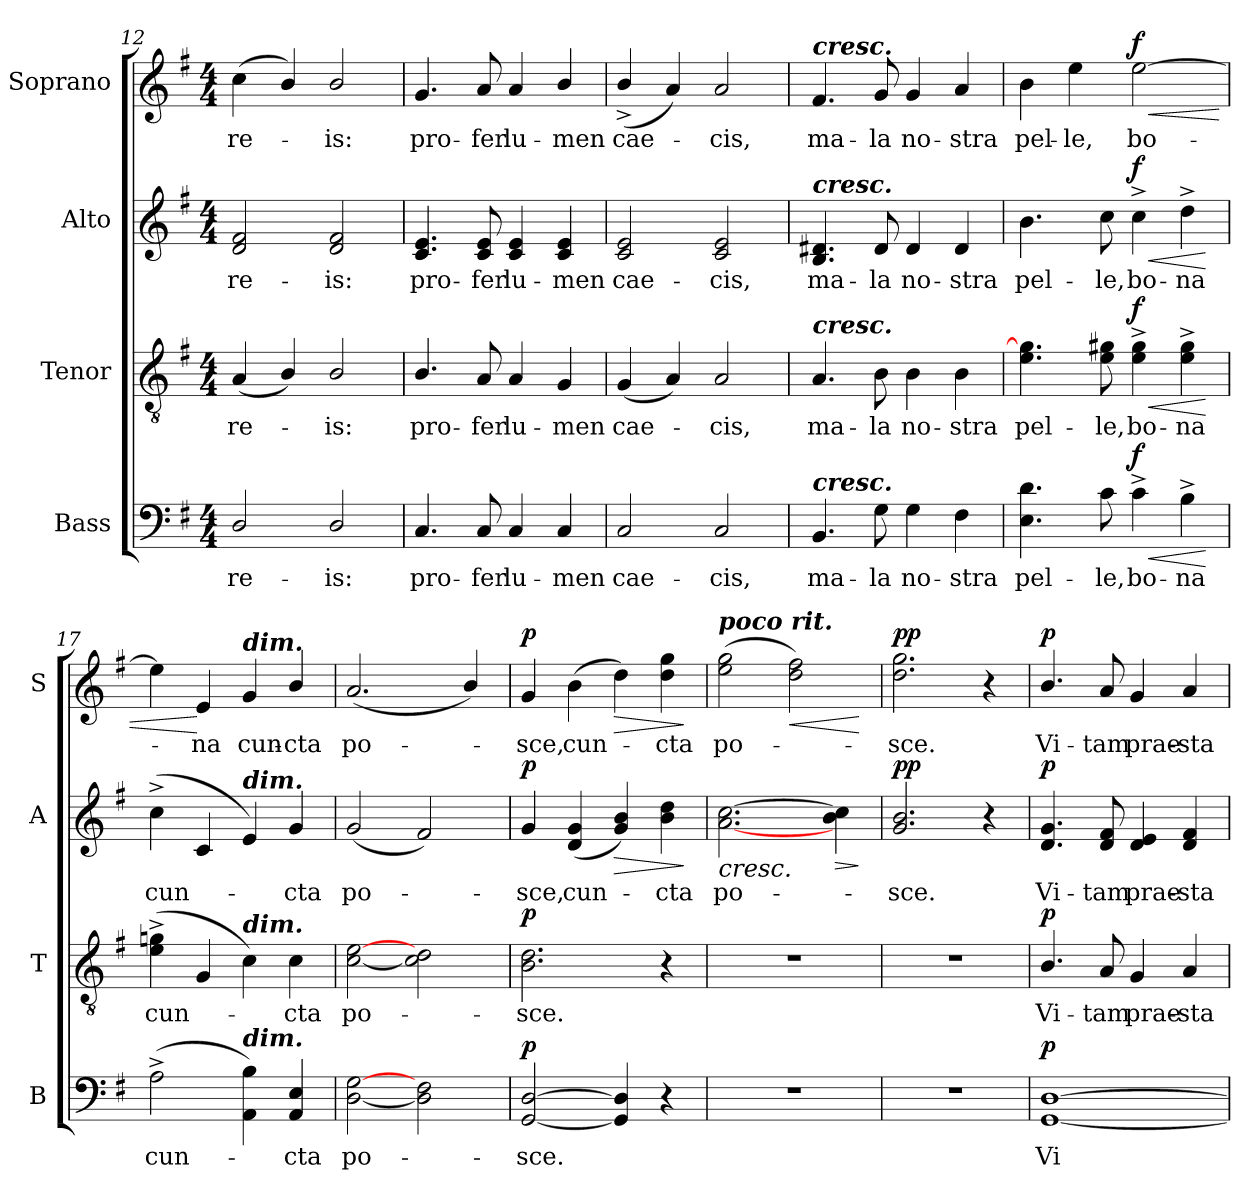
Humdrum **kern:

**kern	**text	**dynam	**kern	**text	**dynam	**kern	**text	**dynam	**kern	**text	**dynam
*part4	*part4	*part4	*part3	*part3	*part3	*part2	*part2	*part2	*part1	*part1	*part1
*staff4	*staff4	*staff4	*staff3	*staff3	*staff3	*staff2	*staff2	*staff2	*staff1	*staff1	*staff1
*I"Bass	*	*	*I"Tenor	*	*	*I"Alto	*	*	*I"Soprano	*	*
*I'B	*	*	*I'T	*	*	*I'A	*	*	*I'S	*	*
*clefF4	*	*	*clefGv2	*	*	*clefG2	*	*	*clefG2	*	*
*k[f#]	*	*	*k[f#]	*	*	*k[f#]	*	*	*k[f#]	*	*
*G:	*	*	*G:	*	*	*G:	*	*	*G:	*	*
*M4/4	*	*	*M4/4	*	*	*M4/4	*	*	*M4/4	*	*
=12	=12	=12	=12	=12	=12	=12	=12	=12	=12	=12	=12
!	!LO:LY:b	!	!	!LO:LY:b	!	!	!LO:LY:b	!	!	!LO:LY:b	!
2D/	re-	.	(<4A/	re-	.	2d/ 2f#/	re-	.	(<4cc\	re-	.
.	.	.	4B/)	.	.	.	.	.	4b/)	.	.
!	!LO:LY:b	!	!	!LO:LY:b	!	!	!LO:LY:b	!	!	!LO:LY:b	!
2D/	-is:	.	2B/	is:	.	2d/ 2f#/	-is:	.	2b/	is:	.
=13	=13	=13	=13	=13	=13	=13	=13	=13	=13	=13	=13
!	!LO:LY:b	!	!	!LO:LY:b	!	!	!LO:LY:b	!	!	!LO:LY:b	!
4.C/	pro-	.	4.B/	pro-	.	4.c/ 4.e/	pro-	.	4.g/	pro-	.
!	!LO:LY:b	!	!	!LO:LY:b	!	!	!LO:LY:b	!	!	!LO:LY:b	!
8C/	-fer	.	8A/	-fer	.	8c/ 8e/	-fer	.	8a/	-fer	.
!	!LO:LY:b	!	!	!LO:LY:b	!	!	!LO:LY:b	!	!	!LO:LY:b	!
4C/	lu-	.	4A/	lu-	.	4c/ 4e/	lu-	.	4a/	lu-	.
!	!LO:LY:b	!	!	!LO:LY:b	!	!	!LO:LY:b	!	!	!LO:LY:b	!
4C/	-men	.	4G/	-men	.	4c/ 4e/	-men	.	4b/	-men	.
=14	=14	=14	=14	=14	=14	=14	=14	=14	=14	=14	=14
!	!LO:LY:b	!	!	!LO:LY:b	!	!	!LO:LY:b	!	!	!LO:LY:b	!
2C/	cae-	.	(<4G/	cae-	.	2c/ 2e/	cae-	.	(<4b^/	cae-	.
.	.	.	4A/)	.	.	.	.	.	4a/)	.	.
!	!LO:LY:b	!	!	!LO:LY:b	!	!	!LO:LY:b	!	!	!LO:LY:b	!
2C/	-cis,	.	2A/	cis,	.	2c/ 2e/	-cis,	.	2a/	cis,	.
!!LO:PB:g=z
=15	=15	=15	=15	=15	=15	=15	=15	=15	=15	=15	=15
!	!	!	!	!	!	!	!	!	!LO:TX:a:Bi:t=cresc.	!	!
!	!	!	!	!	!	!LO:TX:a:Bi:t=cresc.	!	!	!	!	!
!	!	!	!LO:TX:a:Bi:t=cresc.	!	!	!	!	!	!	!	!
!LO:TX:a:Bi:t=cresc.	!	!	!	!	!	!	!	!	!	!	!
!	!LO:LY:b	!	!	!LO:LY:b	!	!	!LO:LY:b	!	!	!LO:LY:b	!
4.BB/	ma-	.	4.A/	ma-	.	4.B/ 4.d#X/	ma-	.	4.f#/	ma-	.
!	!LO:LY:b	!	!	!LO:LY:b	!	!	!LO:LY:b	!	!	!LO:LY:b	!
8G\	-la	.	8B\	-la	.	8d#/	-la	.	8g/	-la	.
!	!LO:LY:b	!	!	!LO:LY:b	!	!	!LO:LY:b	!	!	!LO:LY:b	!
4G\	no-	.	4B\	no-	.	4d#/	no-	.	4g/	no-	.
!	!LO:LY:b	!	!	!LO:LY:b	!	!	!LO:LY:b	!	!	!LO:LY:b	!
4F#\	-stra	.	4B\	-stra	.	4d#/	-stra	.	4a/	-stra	.
=16	=16	=16	=16	=16	=16	=16	=16	=16	=16	=16	=16
!	!LO:LY:b	!	!	!LO:LY:b	!	!	!LO:LY:b	!	!	!LO:LY:b	!
4.E\ 4.d\	pel-	.	4.e\ 4.g#\]	pel-	.	4.b\	pel-	.	4b\	pel-	.
!	!	!	!	!	!	!	!	!	!	!LO:LY:b	!
.	.	.	.	.	.	.	.	.	4ee\	-le,	.
!	!LO:LY:b	!	!	!LO:LY:b	!	!	!LO:LY:b	!	!	!	!
8c\	-le,	.	8e\ 8g#X\	-le,	.	8cc\	-le,	.	.	.	.
!	!LO:LY:b	!LO:HP:b	!	!LO:LY:b	!LO:HP:b	!	!LO:LY:b	!LO:HP:b	!	!LO:LY:b	!LO:HP:b
!	!	!LO:DY:n=1:b	!	!	!LO:DY:n=1:b	!	!	!LO:DY:n=1:b	!	!	!LO:DY:n=1:b
4c^\	bo-	< f	4e\^ 4g#\^	bo-	< f	4cc^\	bo-	< f	[2ee\	bo-	< f
!	!LO:LY:b	!	!	!LO:LY:b	!	!	!LO:LY:b	!	!	!	!
4B^\	-na	.	4e\^ 4g#\^	-na	.	4dd^\	-na	.	.	.	.
.	.	[	.	.	[	.	.	[	.	.	.
=17	=17	=17	=17	=17	=17	=17	=17	=17	=17	=17	=17
!	!LO:LY:b	!	!	!LO:LY:b	!	!	!LO:LY:b	!	!	!	!
(>2A^\	cun-	.	(>4e\^ 4gni\^	cun-	.	(>4cc^\	cun-	.	4ee\]	.	.
!	!	!	!	!	!	!	!	!	!	!LO:LY:b	!
.	.	.	4G/	.	.	4c/	.	.	4e/	na	[
!	!	!	!	!	!	!	!	!	!LO:TX:a:Bi:t=dim.	!	!
!	!	!	!	!	!	!LO:TX:a:Bi:t=dim.	!	!	!	!	!
!	!	!	!LO:TX:a:Bi:t=dim.	!	!	!	!	!	!	!	!
!LO:TX:a:Bi:t=dim.	!	!	!	!	!	!	!	!	!	!	!
!	!	!	!	!	!	!	!	!	!	!LO:LY:b	!
4AA\ 4B\)	.	.	4c\)	.	.	4e/)	.	.	4g/	cun-	.
!	!LO:LY:b	!	!	!LO:LY:b	!	!	!LO:LY:b	!	!	!LO:LY:b	!
4AA/ 4E/	cta	.	4c\	cta	.	4g/	cta	.	4b/	-cta	.
=18	=18	=18	=18	=18	=18	=18	=18	=18	=18	=18	=18
!	!LO:LY:b	!	!	!LO:LY:b	!	!	!LO:LY:b	!	!	!LO:LY:b	!
[2D\ [2G\	po-	.	[2c\ [2e\	po-	.	(<2g/	po-	.	(<2.a/	po-	.
2D\] 2F#\	.	.	2c\] 2d\	.	.	2f#/)	.	.	.	.	.
.	.	.	.	.	.	.	.	.	4b/)	.	.
=19	=19	=19	=19	=19	=19	=19	=19	=19	=19	=19	=19
!	!LO:LY:b	!LO:DY:b	!	!LO:LY:b	!LO:DY:b	!	!LO:LY:b	!LO:DY:b	!	!LO:LY:b	!LO:DY:b
[2GG/ [2D/	sce.	p	2.B\ 2.d\	sce.	p	4g/	sce,	p	4g/	sce,	p
!	!	!	!	!	!	!	!LO:LY:b	!	!	!LO:LY:b	!
.	.	.	.	.	.	(<4d/ 4g/	cun-	.	(>4b\	cun-	.
!	!	!	!	!	!	!	!	!LO:HP:b	!	!	!LO:HP:b
4GG/] 4D/]	.	.	.	.	.	4g/ 4b/)	.	>	4dd\)	.	>
!	!	!	!	!	!	!	!LO:LY:b	!	!	!LO:LY:b	!
4r	.	.	4r	.	.	4b\ 4dd\	cta	.	4dd\ 4gg\	cta	.
.	.	.	.	.	.	.	.	]	.	.	]
=20	=20	=20	=20	=20	=20	=20	=20	=20	=20	=20	=20
!	!	!	!	!	!	!	!	!	!LO:TX:a:Bi:t=poco rit.	!	!
!	!	!	!	!	!	!	!LO:LY:b	!LO:HP:b	!	!LO:LY:b	!
1r	.	.	1r	.	.	[2.a\ [2.cc\	po-	<	(>2ee\ 2gg\	po-	.
!	!	!	!	!	!	!	!	!	!	!	!LO:HP:b
!	!	!	!	!	!	!	!	!	!	!	!LO:HP:n=1:b
.	.	.	.	.	.	.	.	.	2dd\ 2ff#\)	.	< >
!	!	!	!	!	!	!	!	!LO:HP:b	!	!	!
.	.	.	.	.	.	4b\ 4cc\]	.	>	.	.	.
.	.	.	.	.	.	.	.	[ ]	.	.	[
=21	=21	=21	=21	=21	=21	=21	=21	=21	=21	=21	=21
!	!	!	!	!	!	!	!LO:LY:b	!LO:DY:b	!	!LO:LY:b	!LO:DY:b
1r	.	.	1r	.	.	2.g/ 2.b/	sce.	pp	2.dd\ 2.gg\	sce.	pp
.	.	.	.	.	.	4r	.	.	4r	.	]
!!LO:LB:g=z
=22	=22	=22	=22	=22	=22	=22	=22	=22	=22	=22	=22
!	!LO:LY:b	!LO:DY:b	!	!LO:LY:b	!LO:DY:b	!	!LO:LY:b	!LO:DY:b	!	!LO:LY:b	!LO:DY:b
[1GG [1D	Vi-	p	4.B/	Vi-	p	4.d/ 4.g/	Vi-	p	4.b/	Vi-	p
!	!	!	!	!LO:LY:b	!	!	!LO:LY:b	!	!	!LO:LY:b	!
.	.	.	8A/	-tam	.	8d/ 8f#/	-tam	.	8a/	-tam	.
!	!	!	!	!LO:LY:b	!	!	!LO:LY:b	!	!	!LO:LY:b	!
.	.	.	4G/	prae-	.	4d/ 4e/	prae-	.	4g/	prae-	.
!	!	!	!	!LO:LY:b	!	!	!LO:LY:b	!	!	!LO:LY:b	!
.	.	.	4A/	-sta	.	4d/ 4f#/	-sta	.	4a/	-sta	.
=	=	=	=	=	=	=	=	=	=	=	=
*-	*-	*-	*-	*-	*-	*-	*-	*-	*-	*-	*-
